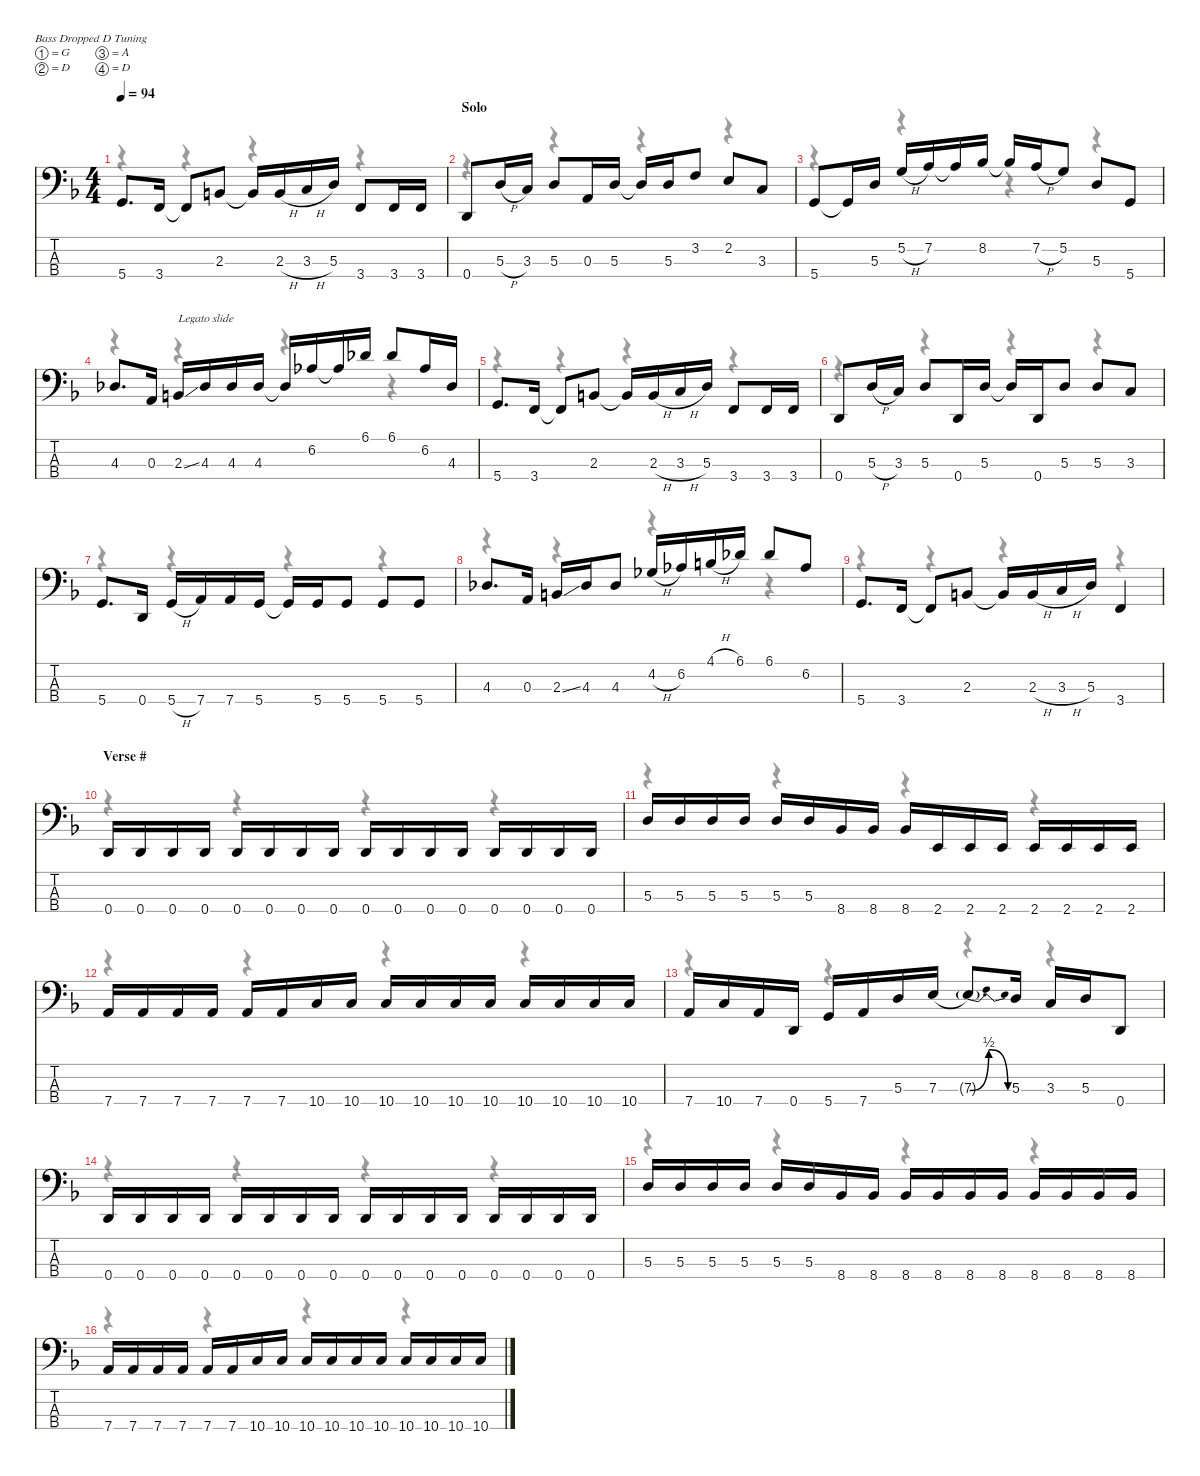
\defaultSystemsLayout 4
\hideDynamics
\bracketExtendMode nobrackets
\singleTrackTrackNamePolicy hidden
\multiTrackTrackNamePolicy hidden
\otherSystemsTrackNameOrientation horizontal
\track ("M. Mendez" "el.bs.") {instrument electricbassfinger}
\staff {score tabs}
\tuning (G2 D2 A1 D1)
\voice
\ts (4 4)
\tempo 94
\clef f4
\ks dminor
5.4{acc forcenatural}.8{d dy f beam Up} 3.4{acc forcenatural}.16{beam Up} 3.4{t acc forcenatural}.8{beam Up} 2.3{acc forcenatural}.8{beam Up} 2.3{t acc forcenatural}.16{beam Up} 2.3{h acc forcenatural}.16{beam Up} 3.3{h acc forcenatural}.16{beam Up} 5.3{acc forcenatural}.16{beam Up} 3.4{acc forcenatural}.8{beam Up} 3.4{acc forcenatural}.16{beam Up} 3.4{acc forcenatural}.16{beam Up} |
\section ("" "Solo")
0.4{acc forcenatural}.8{beam Up} 5.3{h acc forcenatural}.16{beam Up} 3.3{acc forcenatural}.16{beam Up} 5.3{acc forcenatural}.8{beam Up} 0.3{acc forcenatural}.16{beam Up} 5.3{acc forcenatural}.16{beam Up} 5.3{t acc forcenatural}.16{beam Up} 5.3{acc forcenatural}.16{beam Up} 3.2{acc forcenatural}.8{beam Up} 2.2{acc forcenatural}.8{beam Up} 3.3{acc forcenatural}.8{beam Up} |
5.4{acc forcenatural}.8{beam Up} 5.4{t acc forcenatural}.16{beam Up} 5.3{acc forcenatural}.16{beam Up} 5.2{h acc forcenatural}.16{beam Up} 7.2{acc forcenatural}.16{dy ff beam Up} 7.2{t acc forcenatural}.16{dy f beam Up} 8.2{acc b}.16{dy ff beam Up} 8.2{t acc b}.16{dy f beam Up} 7.2{h acc forcenatural}.16{dy ff beam Up} 5.2{acc forcenatural}.8{dy f beam Up} 5.3{acc forcenatural}.8{beam Up} 5.4{acc forcenatural}.8{beam Up} |
4.3{acc b}.8{d beam Up} 0.3{acc forcenatural}.16{beam Up} 2.3{ss acc forcenatural}.16{txt "Legato slide" beam Up} 4.3{acc b}.16{beam Up} 4.3{acc b}.16{beam Up} 4.3{acc b}.16{beam Up} 4.3{t acc b}.16{beam Up} 6.2{acc b}.16{beam Up} 6.2{t acc b}.16{beam Up} 6.1{acc b}.16{beam Up} 6.1{acc b}.8{beam Up} 6.2{acc b}.16{beam Up} 4.3{acc b}.16{beam Up} |
5.4{acc forcenatural}.8{d beam Up} 3.4{acc forcenatural}.16{beam Up} 3.4{t acc forcenatural}.8{beam Up} 2.3{acc forcenatural}.8{beam Up} 2.3{t acc forcenatural}.16{beam Up} 2.3{h acc forcenatural}.16{beam Up} 3.3{h acc forcenatural}.16{beam Up} 5.3{acc forcenatural}.16{beam Up} 3.4{acc forcenatural}.8{beam Up} 3.4{acc forcenatural}.16{beam Up} 3.4{acc forcenatural}.16{beam Up} |
0.4{acc forcenatural}.8{beam Up} 5.3{h acc forcenatural}.16{beam Up} 3.3{acc forcenatural}.16{beam Up} 5.3{acc forcenatural}.8{beam Up} 0.4{acc forcenatural}.16{beam Up} 5.3{acc forcenatural}.16{beam Up} 5.3{t acc forcenatural}.16{beam Up} 0.4{acc forcenatural}.16{beam Up} 5.3{acc forcenatural}.8{beam Up} 5.3{acc forcenatural}.8{beam Up} 3.3{acc forcenatural}.8{beam Up} |
5.4{acc forcenatural}.8{d beam Up} 0.4{acc forcenatural}.16{beam Up} 5.4{h acc forcenatural}.16{beam Up} 7.4{acc forcenatural}.16{dy ff beam Up} 7.4{acc forcenatural}.16{dy f beam Up} 5.4{acc forcenatural}.16{beam Up} 5.4{t acc forcenatural}.16{beam Up} 5.4{acc forcenatural}.16{beam Up} 5.4{acc forcenatural}.8{beam Up} 5.4{acc forcenatural}.8{beam Up} 5.4{acc forcenatural}.8{beam Up} |
4.3{acc b}.8{d beam Up} 0.3{acc forcenatural}.16{beam Up} 2.3{ss acc forcenatural}.16{beam Up} 4.3{acc b}.16{beam Up} 4.3{acc b}.8{beam Up} 4.2{h acc b}.16{beam Up} 6.2{acc b}.16{beam Up} 4.1{h acc forcenatural}.16{beam Up} 6.1{acc b}.16{beam Up} 6.1{acc b}.8{beam Up} 6.2{acc b}.8{beam Up} |
5.4{acc forcenatural}.8{d beam Up} 3.4{acc forcenatural}.16{beam Up} 3.4{t acc forcenatural}.8{beam Up} 2.3{acc forcenatural}.8{beam Up} 2.3{t acc forcenatural}.16{beam Up} 2.3{h acc forcenatural}.16{beam Up} 3.3{h acc forcenatural}.16{beam Up} 5.3{acc forcenatural}.16{beam Up} 3.4{acc forcenatural}.4{beam Up} |
\section ("" "Verse #")
0.4{acc forcenatural}.16{beam Up} 0.4{acc forcenatural}.16{beam Up} 0.4{acc forcenatural}.16{beam Up} 0.4{acc forcenatural}.16{beam Up} 0.4{acc forcenatural}.16{beam Up} 0.4{acc forcenatural}.16{beam Up} 0.4{acc forcenatural}.16{beam Up} 0.4{acc forcenatural}.16{beam Up} 0.4{acc forcenatural}.16{beam Up} 0.4{acc forcenatural}.16{beam Up} 0.4{acc forcenatural}.16{beam Up} 0.4{acc forcenatural}.16{beam Up} 0.4{acc forcenatural}.16{beam Up} 0.4{acc forcenatural}.16{beam Up} 0.4{acc forcenatural}.16{beam Up} 0.4{acc forcenatural}.16{beam Up} |
5.3{acc forcenatural}.16{beam Up} 5.3{acc forcenatural}.16{beam Up} 5.3{acc forcenatural}.16{beam Up} 5.3{acc forcenatural}.16{beam Up} 5.3{acc forcenatural}.16{beam Up} 5.3{acc forcenatural}.16{beam Up} 8.4{acc b}.16{beam Up} 8.4{acc b}.16{beam Up} 8.4{acc b}.16{beam Up} 2.4{acc forcenatural}.16{dy fff beam Up} 2.4{acc forcenatural}.16{beam Up} 2.4{acc forcenatural}.16{beam Up} 2.4{acc forcenatural}.16{beam Up} 2.4{acc forcenatural}.16{dy f beam Up} 2.4{acc forcenatural}.16{dy fff beam Up} 2.4{acc forcenatural}.16{beam Up} |
7.4{acc forcenatural}.16{dy f beam Up} 7.4{acc forcenatural}.16{beam Up} 7.4{acc forcenatural}.16{beam Up} 7.4{acc forcenatural}.16{beam Up} 7.4{acc forcenatural}.16{beam Up} 7.4{acc forcenatural}.16{beam Up} 10.4{acc forcenatural}.16{beam Up} 10.4{acc forcenatural}.16{beam Up} 10.4{acc forcenatural}.16{beam Up} 10.4{acc forcenatural}.16{beam Up} 10.4{acc forcenatural}.16{beam Up} 10.4{acc forcenatural}.16{beam Up} 10.4{acc forcenatural}.16{beam Up} 10.4{acc forcenatural}.16{beam Up} 10.4{acc forcenatural}.16{beam Up} 10.4{acc forcenatural}.16{beam Up} |
7.4{acc forcenatural}.16{dy ff beam Up} 10.4{acc forcenatural}.16{beam Up} 7.4{acc forcenatural}.16{dy f beam Up} 0.4{acc forcenatural}.16{dy ff beam Up} 5.4{acc forcenatural}.16{beam Up} 7.4{acc forcenatural}.16{beam Up} 5.3{acc forcenatural}.16{beam Up} 7.3{be (hold 0 0 60 0) acc forcenatural}.16{beam Up} 7.3{be (bendrelease 0 0 30 2 30 2 60 0) t acc forcenatural}.8{d beam Up} 5.3{acc forcenatural}.16{beam Up} 3.3{acc forcenatural}.16{beam Up} 5.3{acc forcenatural}.16{dy f beam Up} 0.4{acc forcenatural}.8{beam Up} |
0.4{acc forcenatural}.16{beam Up} 0.4{acc forcenatural}.16{beam Up} 0.4{acc forcenatural}.16{beam Up} 0.4{acc forcenatural}.16{beam Up} 0.4{acc forcenatural}.16{beam Up} 0.4{acc forcenatural}.16{beam Up} 0.4{acc forcenatural}.16{beam Up} 0.4{acc forcenatural}.16{beam Up} 0.4{acc forcenatural}.16{beam Up} 0.4{acc forcenatural}.16{beam Up} 0.4{acc forcenatural}.16{beam Up} 0.4{acc forcenatural}.16{beam Up} 0.4{acc forcenatural}.16{beam Up} 0.4{acc forcenatural}.16{beam Up} 0.4{acc forcenatural}.16{beam Up} 0.4{acc forcenatural}.16{beam Up} |
5.3{acc forcenatural}.16{dy ff beam Up} 5.3{acc forcenatural}.16{beam Up} 5.3{acc forcenatural}.16{beam Up} 5.3{acc forcenatural}.16{beam Up} 5.3{acc forcenatural}.16{beam Up} 5.3{acc forcenatural}.16{beam Up} 8.4{acc b}.16{dy f beam Up} 8.4{acc b}.16{beam Up} 8.4{acc b}.16{beam Up} 8.4{acc b}.16{beam Up} 8.4{acc b}.16{beam Up} 8.4{acc b}.16{beam Up} 8.4{acc b}.16{beam Up} 8.4{acc b}.16{beam Up} 8.4{acc b}.16{beam Up} 8.4{acc b}.16{beam Up} |
7.4{acc forcenatural}.16{beam Up} 7.4{acc forcenatural}.16{beam Up} 7.4{acc forcenatural}.16{beam Up} 7.4{acc forcenatural}.16{beam Up} 7.4{acc forcenatural}.16{beam Up} 7.4{acc forcenatural}.16{beam Up} 10.4{acc forcenatural}.16{beam Up} 10.4{acc forcenatural}.16{beam Up} 10.4{acc forcenatural}.16{beam Up} 10.4{acc forcenatural}.16{beam Up} 10.4{acc forcenatural}.16{beam Up} 10.4{acc forcenatural}.16{beam Up} 10.4{acc forcenatural}.16{beam Up} 10.4{acc forcenatural}.16{beam Up} 10.4{acc forcenatural}.16{beam Up} 10.4{acc forcenatural}.16{beam Up}
\voice
\clef f4
\ottava regular
\simile none
\ks dminor
r.4{dy mf beam Down} r.4{beam Down} r.4{beam Down} r.4{beam Down} |
r.4{beam Down} r.4{beam Down} r.4{beam Down} r.4{beam Down} |
r.4{beam Down} r.4{beam Down} r.4{beam Down} r.4{beam Down} |
r.4{beam Down} r.4{beam Down} r.4{beam Down} r.4{beam Down} |
r.4{beam Down} r.4{beam Down} r.4{beam Down} r.4{beam Down} |
r.4{beam Down} r.4{beam Down} r.4{beam Down} r.4{beam Down} |
r.4{beam Down} r.4{beam Down} r.4{beam Down} r.4{beam Down} |
r.4{beam Down} r.4{beam Down} r.4{beam Down} r.4{beam Down} |
r.4{beam Down} r.4{beam Down} r.4{beam Down} r.4{beam Down} |
r.4{beam Down} r.4{beam Down} r.4{beam Down} r.4{beam Down} |
r.4{beam Down} r.4{beam Down} r.4{beam Down} r.4{beam Down} |
r.4{beam Down} r.4{beam Down} r.4{beam Down} r.4{beam Down} |
r.4{beam Down} r.4{beam Down} r.4{beam Down} r.4{beam Down} |
r.4{beam Down} r.4{beam Down} r.4{beam Down} r.4{beam Down} |
r.4{beam Down} r.4{beam Down} r.4{beam Down} r.4{beam Down} |
r.4{beam Down} r.4{beam Down} r.4{beam Down} r.4{beam Down}
